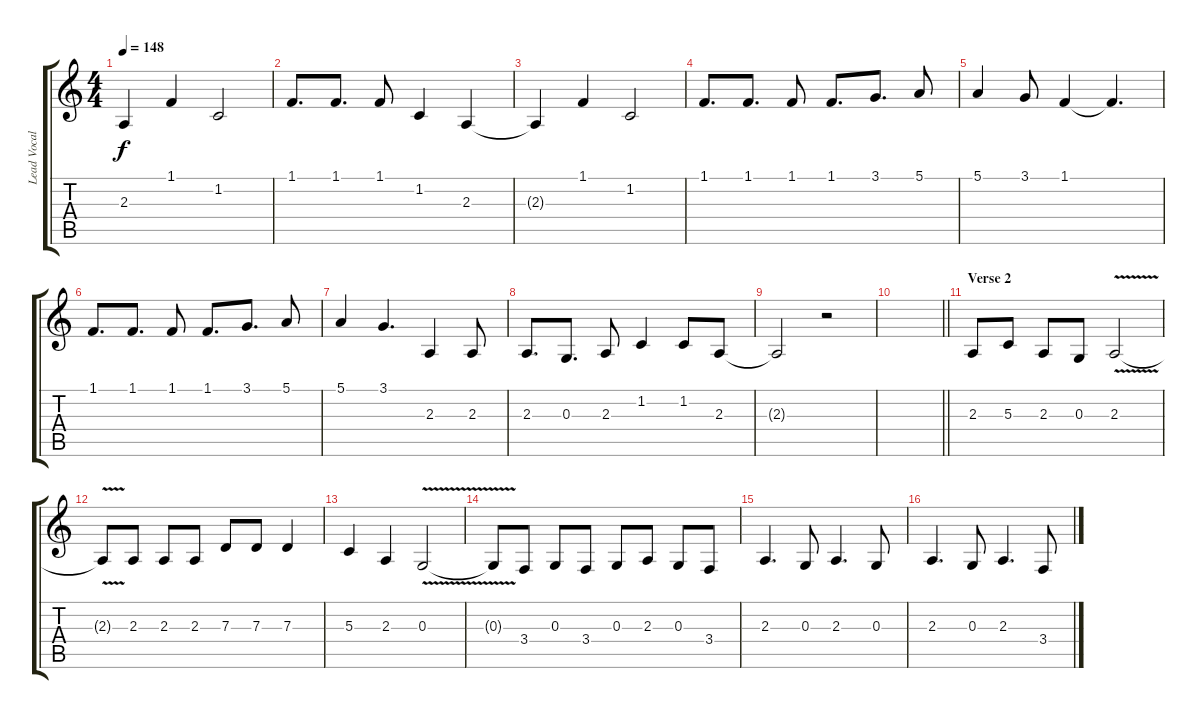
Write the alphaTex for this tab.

\track ("Lead Vocals " "Lead Vocal") {instrument altosax}
\staff {score tabs}
\tuning (E4 B3 G3 D3 A2 E2) {hide}
\ts (4 4)
\tempo 148
\clef g2
\ks c
2.3{t}.4{dy f} 1.1.4 1.2.2 |
1.1.8{d} 1.1.8{d} 1.1.8 1.2.4 2.3.4 |
2.3{t}.4 1.1.4 1.2.2 |
1.1.8{d} 1.1.8{d} 1.1.8 1.1.8{d} 3.1.8{d} 5.1.8 |
5.1.4 3.1.8 1.1.4 1.1{t}.4{d} |
1.1.8{d} 1.1.8{d} 1.1.8 1.1.8{d} 3.1.8{d} 5.1.8 |
5.1.4 3.1.4{d} 2.3.4 2.3.8 |
2.3.8{d} 0.3.8{d} 2.3.8 1.2.4 1.2.8 2.3.8 |
2.3{t}.2 r.2 |
\barLineRight lightlight
|
\section ("" "Verse 2")
2.3.8 5.3.8 2.3.8 0.3.8 2.3{v}.2 |
2.3{t}.8 2.3.8 2.3.8 2.3.8 7.3.8 7.3.8 7.3.4 |
5.3.4 2.3.4 0.3{v}.2 |
0.3{t}.8 3.4.8 0.3.8 3.4.8 0.3.8 2.3.8 0.3.8 3.4.8 |
2.3.4{d} 0.3.8 2.3.4{d} 0.3.8 |
2.3.4{d} 0.3.8 2.3.4{d} 3.4.8
